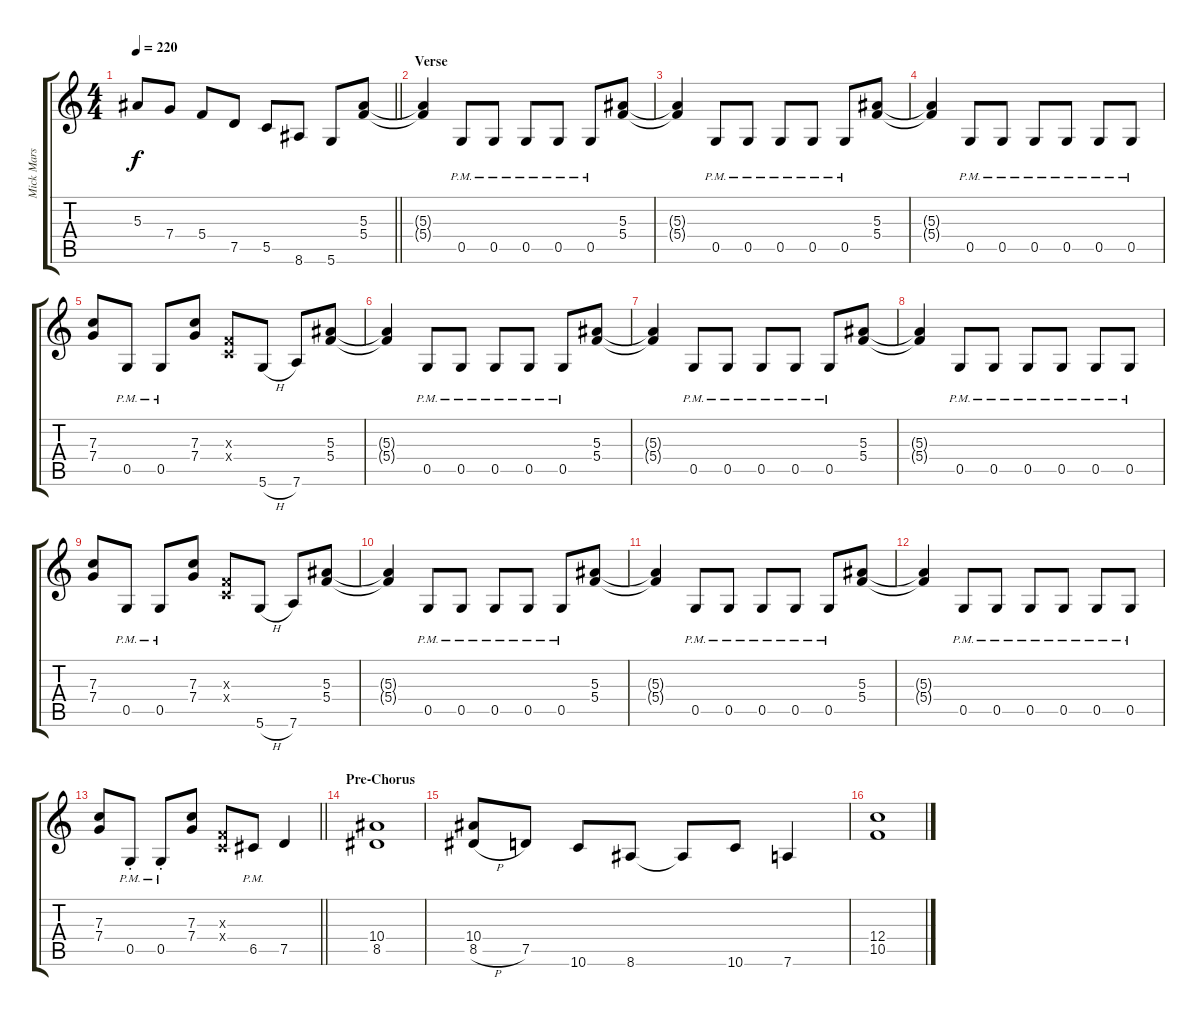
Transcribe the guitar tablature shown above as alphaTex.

\track ("Mick Mars - Guitar I" "Mick Mars ") {instrument distortionguitar}
\staff {score tabs}
\tuning (D4 A3 F3 C3 G2 D2) {hide}
\ts (4 4)
\tempo 220
\clef g2
\barLineRight lightlight
\ks c
5.3.8{dy f} 7.4.8 5.4.8 7.5.8 5.5.8 8.6.8 5.6.8 (5.3 5.4).8 |
\section ("" "Verse")
(5.3{t} 5.4{t}).4 0.5{pm}.8 0.5{pm}.8 0.5{pm}.8 0.5{pm}.8 0.5{pm}.8 (5.3 5.4).8 |
(5.3{t} 5.4{t}).4 0.5{pm}.8 0.5{pm}.8 0.5{pm}.8 0.5{pm}.8 0.5{pm}.8 (5.3 5.4).8 |
(5.3{t} 5.4{t}).4 0.5{pm}.8 0.5{pm}.8 0.5{pm}.8 0.5{pm}.8 0.5{pm}.8 0.5{pm}.8 |
(7.3 7.4).8 0.5{pm}.8 0.5{pm}.8 (7.3 7.4).8 (0.3{x} 0.4{x}).8 5.6{h}.8 7.6.8 (5.3 5.4).8 |
(5.3{t} 5.4{t}).4 0.5{pm}.8 0.5{pm}.8 0.5{pm}.8 0.5{pm}.8 0.5{pm}.8 (5.3 5.4).8 |
(5.3{t} 5.4{t}).4 0.5{pm}.8 0.5{pm}.8 0.5{pm}.8 0.5{pm}.8 0.5{pm}.8 (5.3 5.4).8 |
(5.3{t} 5.4{t}).4 0.5{pm}.8 0.5{pm}.8 0.5{pm}.8 0.5{pm}.8 0.5{pm}.8 0.5{pm}.8 |
(7.3 7.4).8 0.5{pm}.8 0.5{pm}.8 (7.3 7.4).8 (0.3{x} 0.4{x}).8 5.6{h}.8 7.6.8 (5.3 5.4).8 |
(5.3{t} 5.4{t}).4 0.5{pm}.8 0.5{pm}.8 0.5{pm}.8 0.5{pm}.8 0.5{pm}.8 (5.3 5.4).8 |
(5.3{t} 5.4{t}).4 0.5{pm}.8 0.5{pm}.8 0.5{pm}.8 0.5{pm}.8 0.5{pm}.8 (5.3 5.4).8 |
(5.3{t} 5.4{t}).4 0.5{pm}.8 0.5{pm}.8 0.5{pm}.8 0.5{pm}.8 0.5{pm}.8 0.5{pm}.8 |
\barLineRight lightlight
(7.3 7.4).8 0.5{pm st}.8 0.5{pm st}.8 (7.3 7.4).8 (0.3{x} 0.4{x}).8 6.5{pm}.8 7.5.4 |
\section ("" "Pre-Chorus")
(10.4 8.5).1 |
(10.4 8.5{h}).8 7.5.8 10.6.8 8.6.8 8.6{t}.8 10.6.8 7.6.4 |
(12.4 10.5).1
